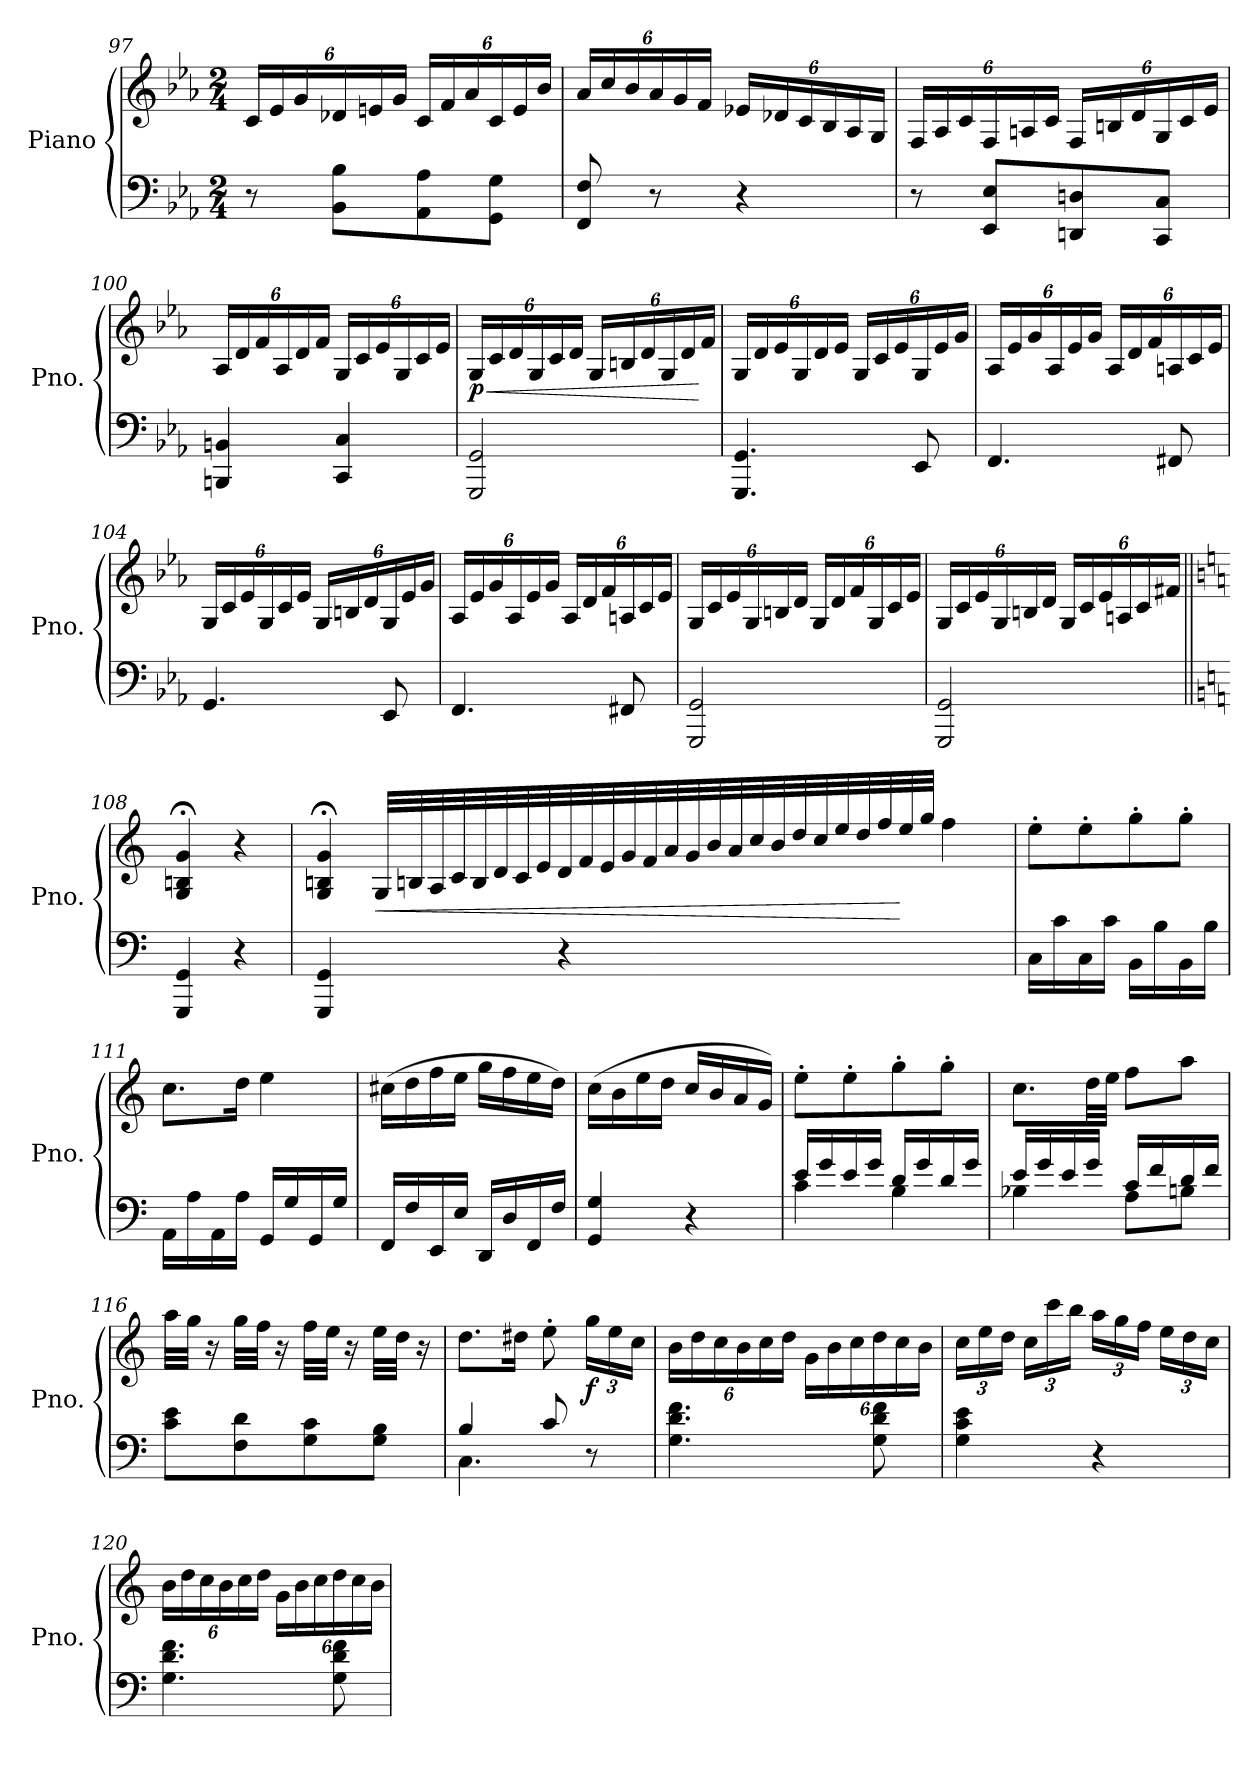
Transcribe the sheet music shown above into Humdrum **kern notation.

**kern	**kern	**dynam
*part1	*part1	*part1
*staff2	*staff1	*staff1/2
*I"Piano	*	*
*I'Pno.	*	*
!!LO:LB:g=z
*clefF4	*clefG2	*
*k[b-e-a-]	*k[b-e-a-]	*
*E-:	*E-:	*
*M2/4	*M2/4	*
*	*Xbrackettup	*
=97	=97	=97
8r	24c/LL	.
.	24e-/	.
.	24g/	.
8BB-\ 8B-\L	24d-X/	.
.	24en/	.
.	24g/JJ	.
8AA-\ 8A-\	24c/LL	.
.	24f/	.
.	24a-/	.
8GG\ 8G\J	24c/	.
.	24e/	.
.	24b-/JJ	.
!!LO:LB:g=z
=98	=98	=98
8FF/ 8F/	24a-/LL	.
.	24cc/	.
.	24b-/	.
8r	24a-/	.
.	24g/	.
.	24f/JJ	.
4r	24e-X/LL	.
.	24d-X/	.
.	24c/	.
.	24B-/	.
.	24A-/	.
.	24G/JJ	.
=99	=99	=99
8r	24F/LL	.
.	24A-/	.
.	24c/	.
8EE-/ 8E-/L	24F/	.
.	24An/	.
.	24c/JJ	.
8DDn/ 8Dn/	24F/LL	.
.	24Bn/	.
.	24d/	.
8CC/ 8C/J	24G/	.
.	24c/	.
.	24e-/JJ	.
=100	=100	=100
4BBBn/ 4BBn/	24A-/LL	.
.	24d/	.
.	24f/	.
.	24A-/	.
.	24d/	.
.	24f/JJ	.
4CC/ 4C/	24G/LL	.
.	24c/	.
.	24e-/	.
.	24G/	.
.	24c/	.
.	24e-/JJ	.
!!LO:LB:g=z
=101	=101	=101
!	!	!LO:DY:b
2GGG/ 2GG/	24G/LL	p
!	!	!LO:HP:b
.	24c/	<
.	24d/	.
.	24G/	.
.	24c/	.
.	24d/JJ	.
.	24G/LL	.
.	24Bn/	.
.	24d/	.
.	24G/	.
.	24d/	.
.	24f/JJ	[
!!LO:PB:g=z
=102	=102	=102
4.GGG/ 4.GG/	24G/LL	.
.	24d/	.
.	24e-/	.
.	24G/	.
.	24d/	.
.	24e-/JJ	.
.	24G/LL	.
.	24c/	.
.	24e-/	.
8EE-/	24G/	.
.	24e-/	.
.	24g/JJ	.
=103	=103	=103
4.FF/	24A-/LL	.
.	24e-/	.
.	24g/	.
.	24A-/	.
.	24e-/	.
.	24g/JJ	.
.	24A-/LL	.
.	24d/	.
.	24f/	.
8FF#X/	24An/	.
.	24c/	.
.	24e-/JJ	.
=104	=104	=104
4.GG/	24G/LL	.
.	24c/	.
.	24e-/	.
.	24G/	.
.	24c/	.
.	24e-/JJ	.
.	24G/LL	.
.	24Bn/	.
.	24d/	.
8EE-/	24G/	.
.	24e-/	.
.	24g/JJ	.
!!LO:LB:g=z
=105	=105	=105
4.FF/	24A-/LL	.
.	24e-/	.
.	24g/	.
.	24A-/	.
.	24e-/	.
.	24g/JJ	.
.	24A-/LL	.
.	24d/	.
.	24f/	.
8FF#X/	24An/	.
.	24c/	.
.	24e-/JJ	.
!!LO:LB:g=z
=106	=106	=106
2GGG/ 2GG/	24G/LL	.
.	24c/	.
.	24e-/	.
.	24G/	.
.	24Bn/	.
.	24d/JJ	.
.	24G/LL	.
.	24d/	.
.	24f/	.
.	24G/	.
.	24c/	.
.	24e-/JJ	.
=107	=107	=107
2GGG/ 2GG/	24G/LL	.
.	24c/	.
.	24e-/	.
.	24G/	.
.	24Bn/	.
.	24d/JJ	.
.	24G/LL	.
.	24c/	.
.	24e-/	.
.	24An/	.
.	24c/	.
.	24f#X/JJ	.
=108||	=108||	=108||
*k[]	*k[]	*
*C:	*C:	*
4GGG/ 4GG/	4G/;< 4Bn/;< 4g/;<	.
4r	4r	.
!!LO:LB:g=z
=109	=109	=109
4GGG/ 4GG/	4G/;< 4Bn/;< 4g/;<	.
!	!	!LO:HP:b
4ryy	32G/LLL	<
.	32Bn/	.
.	32A/	.
.	32c/	.
.	32B/	.
.	32d/	.
.	32c/	.
.	32e/	.
4r	32d/	.
.	32f/	.
.	32e/	.
.	32g/	.
.	32f/	.
.	32a/	.
.	32g/	.
.	32b/	.
2ryy	32a/	.
.	32cc/	.
.	32b/	.
.	32dd/	.
.	32cc/	.
.	32ee/	.
.	32dd/	.
.	32ff/	.
.	32ee/	[
.	32gg/JJJ	.
.	4ff\	.
16ryy	.	.
=110	=110	=110
16C\LL	8ee'\L	.
16c\	.	.
16C\	8ee'\	.
16c\JJ	.	.
16BB\LL	8gg'\	.
16B\	.	.
16BB\	8gg'\J	.
16B\JJ	.	.
=111	=111	=111
16AA\LL	8.cc\L	.
16A\	.	.
16AA\	.	.
16A\JJ	16dd\Jk	.
16GG/LL	4ee\	.
16G/	.	.
16GG/	.	.
16G/JJ	.	.
!!LO:LB:g=z
=112	=112	=112
16FF/LL	(16cc#X\LL	.
16F/	16dd\	.
16EE/	16ff\	.
16E/JJ	16ee\JJ	.
16DD/LL	16gg\LL	.
16D/	16ff\	.
16FF/	16ee\	.
16F/JJ	16dd\JJ)	.
!!LO:LB:g=z
=113	=113	=113
4GG/ 4G/	(16cc\LL	.
.	16b\	.
.	16ee\	.
.	16dd\JJ	.
4r	16cc/LL	.
.	16b/	.
.	16a/	.
.	16g/JJ)	.
=114	=114	=114
*^	*	*
16e/LL	4c\	8ee'\L	.
16g/	.	.	.
16e/	.	8ee'\	.
16g/JJ	.	.	.
16d/LL	4B\	8gg'\	.
16g/	.	.	.
16d/	.	8gg'\J	.
16g/JJ	.	.	.
=115	=115	=115	=115
16e/LL	4B-X\	8.cc\L	.
16g/	.	.	.
16e/	.	.	.
16g/JJ	.	32dd\LL	.
.	.	32ee\JJJ	.
16c/LL	8A\L	8ff\L	.
16f/	.	.	.
16d/	8Bn\J	8aa\J	.
16f/JJ	.	.	.
*v	*v	*	*
=116	=116	=116
8c\ 8e\L	32aa\LLL	.
.	32gg\JJJ	.
.	16r	.
8F\ 8d\	32gg\LLL	.
.	32ff\JJJ	.
.	16r	.
8G\ 8c\	32ff\LLL	.
.	32ee\JJJ	.
.	16r	.
8G\ 8B\J	32ee\LLL	.
.	32dd\JJJ	.
.	16r	.
!!LO:PB:g=z
=117	=117	=117
*^	*	*
4B/	4.C\	8.dd\L	.
.	.	16dd#X\Jk	.
8c/	.	8ee'\	.
!	!	!	!LO:DY:b
8r	8ryy	24gg\LL	f
.	.	24ee\	.
.	.	24cc\JJ	.
*v	*v	*	*
=118	=118	=118
4.G\ 4.d\ 4.f\	24b\LL	.
.	24dd\	.
.	24cc\	.
.	24b\	.
.	24cc\	.
.	24dd\JJ	.
.	24g\LL	.
.	24b\	.
.	24cc\	.
8G\ 8d\ 8f\	24dd\	.
.	24cc\	.
.	24b\JJ	.
=119	=119	=119
4G\ 4c\ 4e\	24cc\LL	.
.	24ee\	.
.	24dd\JJ	.
.	24cc\LL	.
.	24ccc\	.
.	24bb\JJ	.
4r	24aa\LL	.
.	24gg\	.
.	24ff\JJ	.
.	24ee\LL	.
.	24dd\	.
.	24cc\JJ	.
=120	=120	=120
4.G\ 4.d\ 4.f\	24b\LL	.
.	24dd\	.
.	24cc\	.
.	24b\	.
.	24cc\	.
.	24dd\JJ	.
.	24g\LL	.
.	24b\	.
.	24cc\	.
8G\ 8d\ 8f\	24dd\	.
.	24cc\	.
.	24b\JJ	.
=	=	=
*-	*-	*-
